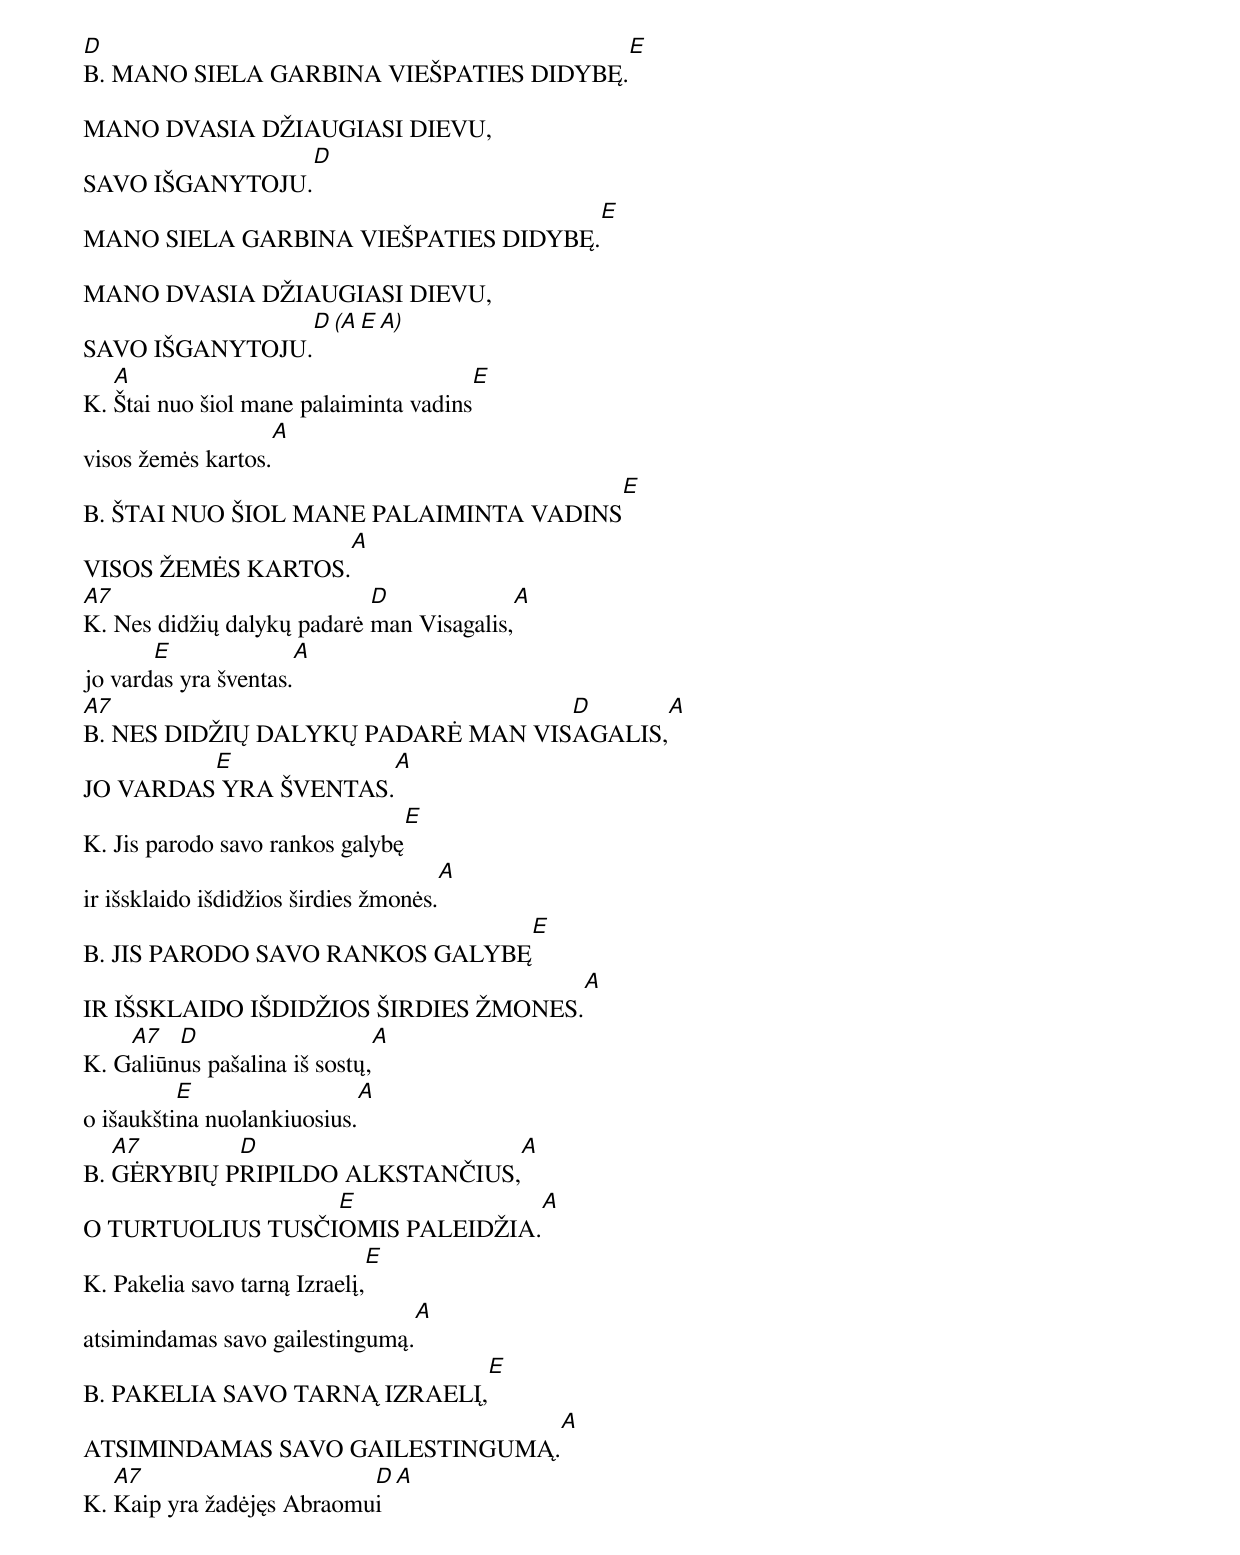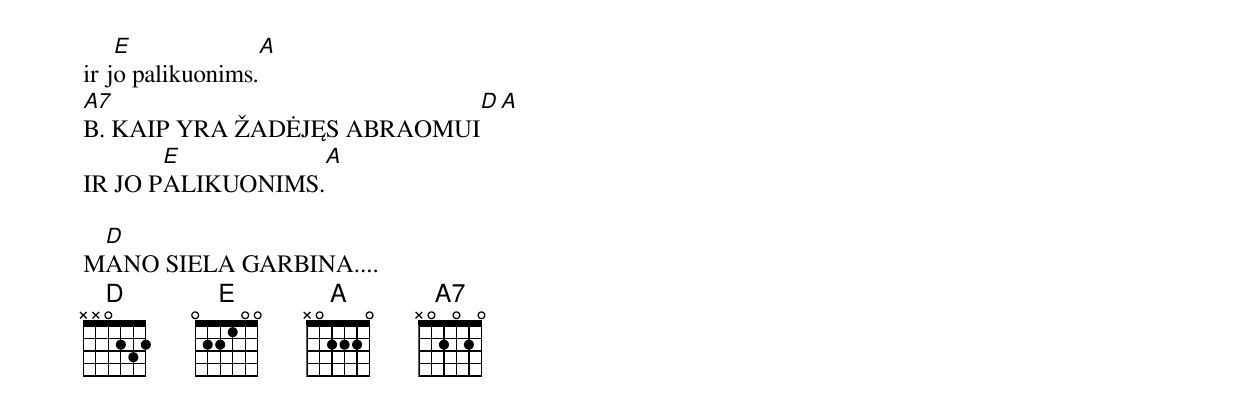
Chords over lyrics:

D                                                                                   E
B. MANO SIELA GARBINA VIEŠPATIES DIDYBĘ.

MANO DVASIA DŽIAUGIASI DIEVU,
                           D
SAVO IŠGANYTOJU.
                                                                                    E
MANO SIELA GARBINA VIEŠPATIES DIDYBĘ.

MANO DVASIA DŽIAUGIASI DIEVU,
                          D           (A E A)
SAVO IŠGANYTOJU.
   A                                                                    E
K. Štai nuo šiol mane palaiminta vadins
                             A
visos žemės kartos.
                                                                                  E
B. ŠTAI NUO ŠIOL MANE PALAIMINTA VADINS
                                 A
VISOS ŽEMĖS KARTOS.
A7                          D                                             A
K. Nes didžių dalykų padarė man Visagalis,
       E                      A
jo vardas yra šventas.
A7                                 D                                                A
B. NES DIDŽIŲ DALYKŲ PADARĖ MAN VISAGALIS,
         E                             A
JO VARDAS YRA ŠVENTAS.
                                                             E
K. Jis parodo savo rankos galybę
                                                                   A
ir išsklaido išdidžios širdies žmonės.
                                                                        E
B. JIS PARODO SAVO RANKOS GALYBĘ
                                                                               A
IR IŠSKLAIDO IŠDIDŽIOS ŠIRDIES ŽMONES.
    A7   D                                  A
K. Galiūnus pašalina iš sostų,
          E                                   A
o išaukština nuolankiuosius.
   A7       D                           A
B. GĖRYBIŲ PRIPILDO ALKSTANČIUS,
                  E                                            A
O TURTUOLIUS TUSČIOMIS PALEIDŽIA.
                                                  E
K. Pakelia savo tarną Izraelį,
                                                              A
atsimindamas savo gailestingumą.
                                                          E
B. PAKELIA SAVO TARNĄ IZRAELĮ,
                                                                       A
ATSIMINDAMAS SAVO GAILESTINGUMĄ.
   A7                      D                A
K. Kaip yra žadėjęs Abraomui
    E                A
ir jo palikuonims.
A7                           D                     A
B. KAIP YRA ŽADĖJĘS ABRAOMUI
       E                A
IR JO PALIKUONIMS.

 D
MANO SIELA GARBINA....
